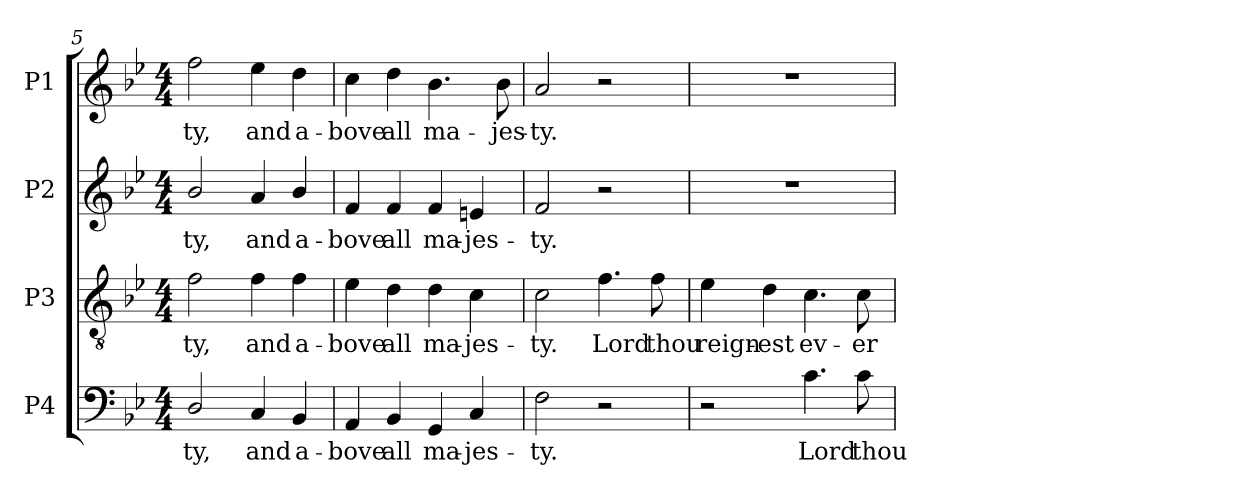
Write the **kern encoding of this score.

**kern	**text	**kern	**text	**kern	**text	**kern	**text
*part4	*part4	*part3	*part3	*part2	*part2	*part1	*part1
*staff4	*staff4	*staff3	*staff3	*staff2	*staff2	*staff1	*staff1
*I"P4	*	*I"P3	*	*I"P2	*	*I"P1	*
!!LO:LB:g=z
*clefF4	*	*clefGv2	*	*clefG2	*	*clefG2	*
*	*	*ITrd7c12	*	*	*	*	*
*k[b-e-]	*	*k[b-e-]	*	*k[b-e-]	*	*k[b-e-]	*
*B-:	*	*B-:	*	*B-:	*	*B-:	*
*M4/4	*	*M4/4	*	*M4/4	*	*M4/4	*
=5	=5	=5	=5	=5	=5	=5	=5
!	!LO:LY:b:color=#000000	!	!	!	!	!	!
!	!	!	!LO:LY:b:color=#000000	!	!	!	!
!	!	!	!	!	!LO:LY:b:color=#000000	!	!
!	!	!	!	!	!	!	!LO:LY:b:color=#000000
2Di/	-ty,	2Fi\	-ty,	2b-i/	-ty,	2ffi\	-ty,
!	!LO:LY:b:color=#000000	!	!	!	!	!	!
!	!	!	!LO:LY:b:color=#000000	!	!	!	!
!	!	!	!	!	!LO:LY:b:color=#000000	!	!
!	!	!	!	!	!	!	!LO:LY:b:color=#000000
4Ci/	and	4Fi\	and	4ai/	and	4ee-i\	and
!	!LO:LY:b:color=#000000	!	!	!	!	!	!
!	!	!	!LO:LY:b:color=#000000	!	!	!	!
!	!	!	!	!	!LO:LY:b:color=#000000	!	!
!	!	!	!	!	!	!	!LO:LY:b:color=#000000
4BB-i/	a-	4Fi\	a-	4b-i/	a-	4ddi\	a-
=6	=6	=6	=6	=6	=6	=6	=6
!	!LO:LY:b:color=#000000	!	!	!	!	!	!
!	!	!	!LO:LY:b:color=#000000	!	!	!	!
!	!	!	!	!	!LO:LY:b:color=#000000	!	!
!	!	!	!	!	!	!	!LO:LY:b:color=#000000
4AAi/	-bove	4E-i\	-bove	4fi/	-bove	4cci\	-bove
!	!LO:LY:b:color=#000000	!	!	!	!	!	!
!	!	!	!LO:LY:b:color=#000000	!	!	!	!
!	!	!	!	!	!LO:LY:b:color=#000000	!	!
!	!	!	!	!	!	!	!LO:LY:b:color=#000000
4BB-i/	all	4Di\	all	4fi/	all	4ddi\	all
!	!LO:LY:b:color=#000000	!	!	!	!	!	!
!	!	!	!LO:LY:b:color=#000000	!	!	!	!
!	!	!	!	!	!LO:LY:b:color=#000000	!	!
!	!	!	!	!	!	!	!LO:LY:b:color=#000000
4GGi/	ma-	4Di\	ma-	4fi/	ma-	4.b-i\	ma-
!	!LO:LY:b:color=#000000	!	!	!	!	!	!
!	!	!	!LO:LY:b:color=#000000	!	!	!	!
!	!	!	!	!	!LO:LY:b:color=#000000	!	!
4Ci/	-jes-	4Ci\	-jes-	4eni/	-jes-	.	.
!	!	!	!	!	!	!	!LO:LY:b:color=#000000
.	.	.	.	.	.	8b-i\	-jes-
=7	=7	=7	=7	=7	=7	=7	=7
!	!LO:LY:b:color=#000000	!	!	!	!	!	!
!	!	!	!LO:LY:b:color=#000000	!	!	!	!
!	!	!	!	!	!LO:LY:b:color=#000000	!	!
!	!	!	!	!	!	!	!LO:LY:b:color=#000000
2Fi\	-ty.	2Ci\	-ty.	2fi/	-ty.	2ai/	-ty.
!	!	!	!LO:LY:b:color=#000000	!	!	!	!
2r	.	4.Fi\	Lord	2r	.	2r	.
!	!	!	!LO:LY:b:color=#000000	!	!	!	!
.	.	8Fi\	thou	.	.	.	.
=8	=8	=8	=8	=8	=8	=8	=8
!	!	!	!LO:LY:b:color=#000000	!	!	!	!
2r	.	4E-i\	reign-	1r	.	1r	.
!	!	!	!LO:LY:b:color=#000000	!	!	!	!
.	.	4Di\	-est	.	.	.	.
!	!LO:LY:b:color=#000000	!	!	!	!	!	!
!	!	!	!LO:LY:b:color=#000000	!	!	!	!
4.ci\	Lord	4.Ci\	ev-	.	.	.	.
!	!LO:LY:b:color=#000000	!	!	!	!	!	!
!	!	!	!LO:LY:b:color=#000000	!	!	!	!
8ci\	thou	8Ci\	-er-	.	.	.	.
=	=	=	=	=	=	=	=
*-	*-	*-	*-	*-	*-	*-	*-
